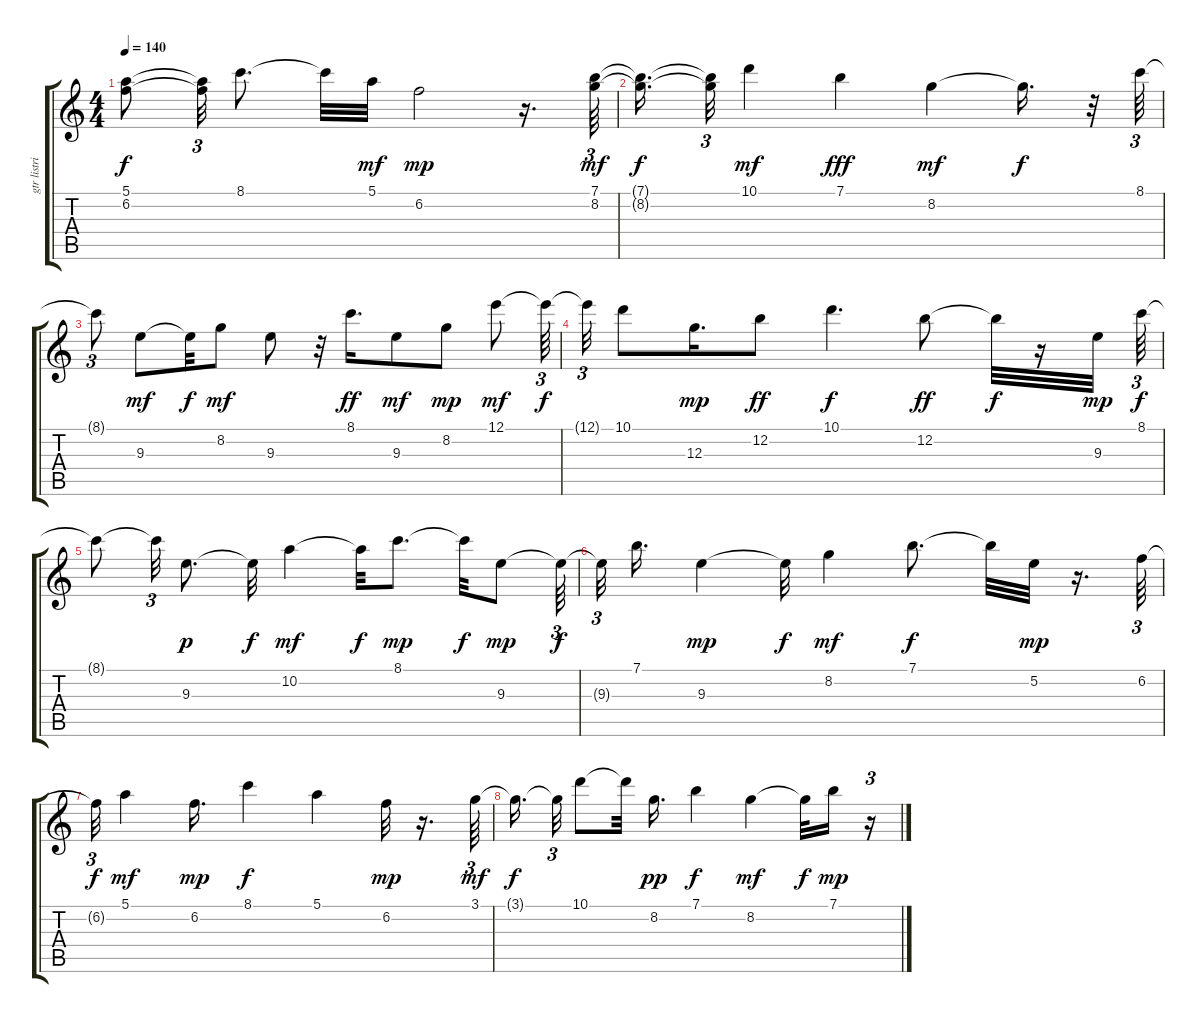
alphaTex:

\track ("gtr listrik" "gtr listri") {instrument overdrivenguitar}
\staff {score tabs}
\tuning (E4 B3 G3 D3 A2 E2) {hide}
\ts (4 4)
\tempo 140
\clef g2
\ks c
(5.1{t} 6.2{t}).8{dy f} (5.1{t} 6.2{t}).32{tu (3 2)} 8.1.8{d} 8.1{t}.32 5.1.32{dy mf} 6.2.2{dy mp} r.16{d} (7.1 8.2).64{tu (3 2) dy mf} |
(7.1{t} 8.2{t}).16{d dy f} (7.1{t} 8.2{t}).32{tu (3 2)} 10.1.4{dy mf} 7.1.4{dy fff} 8.2.4{dy mf} 8.2{t}.16{d dy f} r.32 8.1.64{tu (3 2)} |
8.1{t}.8{tu (3 2)} 9.3.8{dy mf} 9.3{t}.32{dy f} 8.2.8{dy mf} 9.3.8 r.32 8.1.16{d dy ff} 9.3.8{dy mf} 8.2.8{dy mp} 12.1.8{dy mf} 12.1{t}.64{tu (3 2) dy f} |
12.1{t}.32{tu (3 2)} 10.1.8 12.3.16{d dy mp} 12.2.8{dy ff} 10.1.4{d dy f} 12.2.8{dy ff} 12.2{t}.32{dy f} r.16 9.3.32{dy mp} 8.1.64{tu (3 2) dy f} |
8.1{t}.8 8.1{t}.32{tu (3 2)} 9.3.8{d dy p} 9.3{t}.32{dy f} 10.2.4{dy mf} 10.2{t}.32{dy f} 8.1.8{d dy mp} 8.1{t}.32{dy f} 9.3.8{dy mp} 9.3{t}.64{tu (3 2) dy f} |
9.3{t}.32{tu (3 2)} 7.1.16{d} 9.3.4{dy mp} 9.3{t}.32{dy f} 8.2.4{dy mf} 7.1.8{d dy f} 7.1{t}.32 5.2.32{dy mp} r.16{d} 6.2.64{tu (3 2)} |
6.2{t}.32{tu (3 2) dy f} 5.1.4{dy mf} 6.2.16{d dy mp} 8.1.4{dy f} 5.1.4 6.2.32{dy mp} r.16{d} 3.1.64{tu (3 2) dy mf} |
3.1{t}.16{d dy f beam splitsecondary} 3.1{t}.32{tu (3 2)} 10.1.8 10.1{t}.32 8.2.16{d dy pp} 7.1.4{dy f} 8.2.4{dy mf} 8.2{t}.32{dy f} 7.1.16{dy mp} r.16{tu (3 2)}
